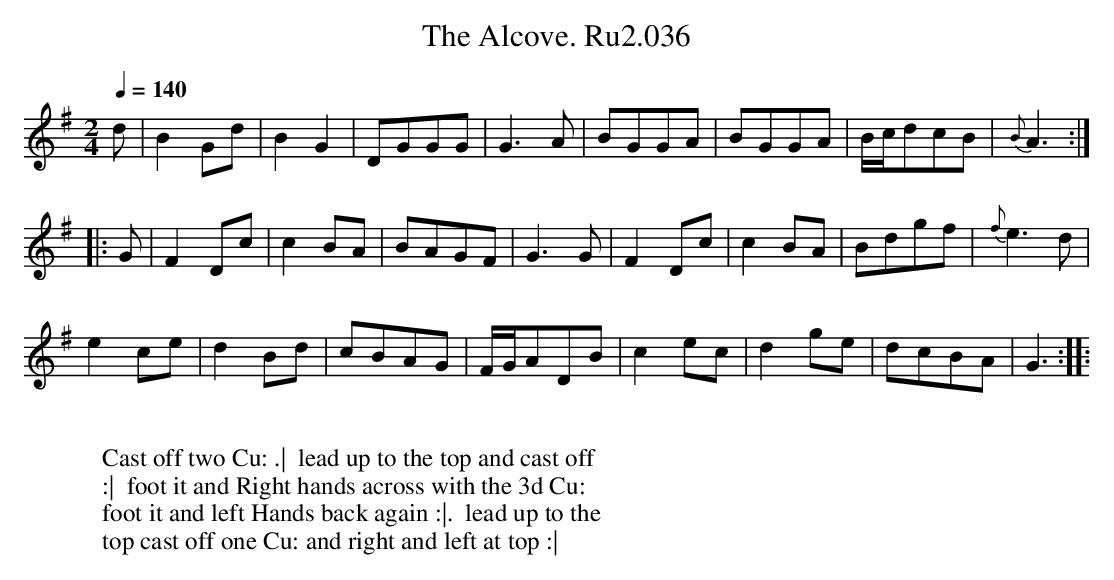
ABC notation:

X:1
T:Alcove. Ru2.036, The
L:1/8
M:2/4
Q:1/4=140
K:G
d|B2Gd|B2G2|DGGG|G3A|BGGA|BGGA|B/c/dcB|{B}A3 :|
|:G|F2 Dc|c2 BA|BAGF|G3G|F2Dc|c2 BA|Bdgf|{f}e3d|
e2ce| d2Bd|cBAG|F/G/ADB|c2 ec|d2ge|dcBA|G3 :|
W:
W: Cast off two Cu: .|  lead up to the top and cast off
W: :|  foot it and Right hands across with the 3d Cu:
W: foot it and left Hands back again :|.  lead up to the
W: top cast off one Cu: and right and left at top :|
|:
